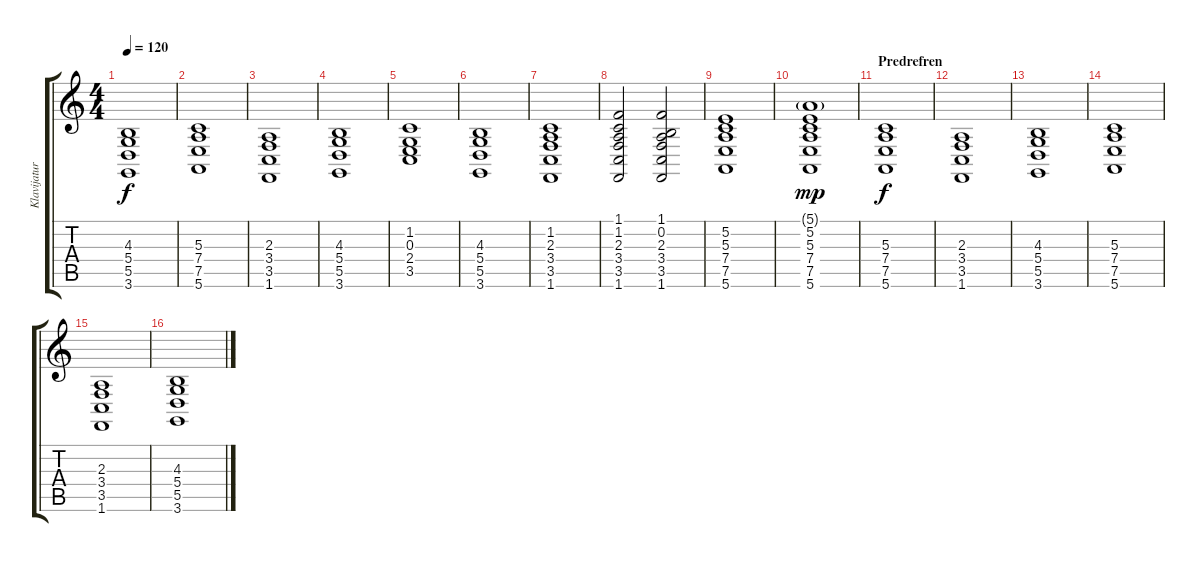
\track ("Klavijature 2" "Klavijatur") {instrument drawbarorgan}
\staff {score tabs}
\tuning (E4 B3 G3 D3 A2 E2) {hide}
\ts (4 4)
\tempo 120
\clef g2
\ks c
(4.3 5.4 5.5 3.6).1{dy f} |
(5.3 7.4 7.5 5.6).1 |
(2.3 3.4 3.5 1.6).1 |
(4.3 5.4 5.5 3.6).1 |
(1.2 0.3 2.4 3.5).1 |
(4.3 5.4 5.5 3.6).1 |
(1.2 2.3 3.4 3.5 1.6).1 |
(1.1 1.2 2.3 3.4 3.5 1.6).2 (1.1 0.2 2.3 3.4 3.5 1.6).2 |
(5.2 5.3 7.4 7.5 5.6).1 |
(5.1{g} 5.2 5.3 7.4 7.5 5.6).1{dy mp} |
\section ("" "Predrefren")
(5.3 7.4 7.5 5.6).1{dy f} |
(2.3 3.4 3.5 1.6).1 |
(4.3 5.4 5.5 3.6).1 |
(5.3 7.4 7.5 5.6).1 |
(2.3 3.4 3.5 1.6).1 |
(4.3 5.4 5.5 3.6).1
